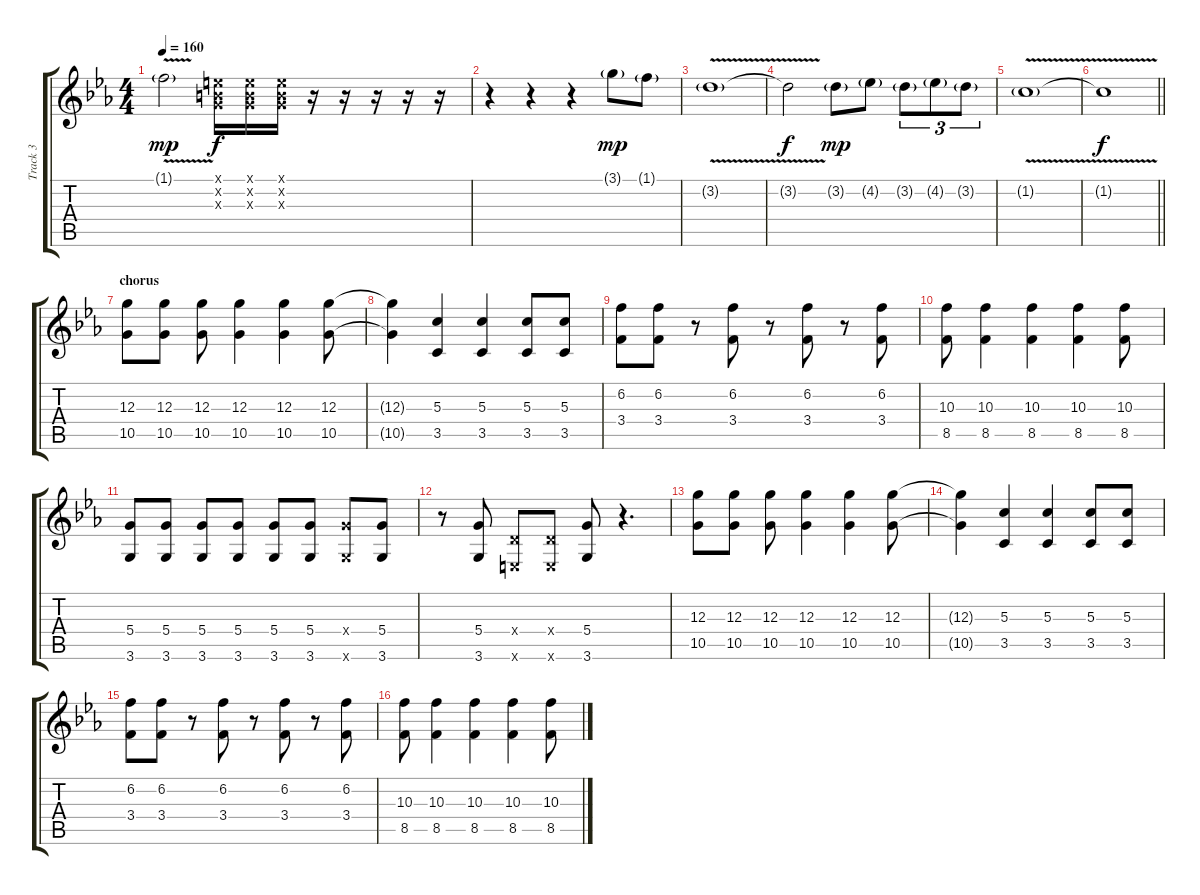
\track ("Track 3" "Track 3") {instrument overdrivenguitar}
\staff {score tabs}
\tuning (E4 B3 G3 D3 A2 E2) {hide}
\ts (4 4)
\tempo 160
\clef g2
\ks cminor
1.1{v g}.2{dy mp} (0.1{x} 0.2{x} 0.3{x}).16{dy f} (0.1{x} 0.2{x} 0.3{x}).16 (0.1{x} 0.2{x} 0.3{x}).16 r.16 r.16 r.16 r.16 r.16 |
r.4 r.4 r.4 3.1{g}.8{dy mp} 1.1{g}.8 |
3.2{v g}.1 |
3.2{v t}.2{dy f} 3.2{g}.8{dy mp} 4.2{g}.8 3.2{g}.8{tu (3 2)} 4.2{g}.8{tu (3 2)} 3.2{g}.8{tu (3 2)} |
1.2{v g}.1 |
\barLineRight lightlight
1.2{t}.1{dy f} |
\section ("" "chorus")
(12.3 10.5).8 (12.3 10.5).8 (12.3 10.5).8 (12.3 10.5).4 (12.3 10.5).4 (12.3 10.5).8 |
(12.3{t} 10.5{t}).4 (5.3 3.5).4 (5.3 3.5).4 (5.3 3.5).8 (5.3 3.5).8 |
(6.2 3.4).8 (6.2 3.4).8 r.8 (6.2 3.4).8 r.8 (6.2 3.4).8 r.8 (6.2 3.4).8 |
(10.3 8.5).8 (10.3 8.5).4 (10.3 8.5).4 (10.3 8.5).4 (10.3 8.5).8 |
(5.4 3.6).8 (5.4 3.6).8 (5.4 3.6).8 (5.4 3.6).8 (5.4 3.6).8 (5.4 3.6).8 (5.4{x} 3.6{x}).8 (5.4 3.6).8 |
r.8 (5.4 3.6).8 (0.4{x} 0.6{x}).8 (0.4{x} 0.6{x}).8 (5.4 3.6).8 r.4{d} |
(12.3 10.5).8 (12.3 10.5).8 (12.3 10.5).8 (12.3 10.5).4 (12.3 10.5).4 (12.3 10.5).8 |
(12.3{t} 10.5{t}).4 (5.3 3.5).4 (5.3 3.5).4 (5.3 3.5).8 (5.3 3.5).8 |
(6.2 3.4).8 (6.2 3.4).8 r.8 (6.2 3.4).8 r.8 (6.2 3.4).8 r.8 (6.2 3.4).8 |
(10.3 8.5).8 (10.3 8.5).4 (10.3 8.5).4 (10.3 8.5).4 (10.3 8.5).8
